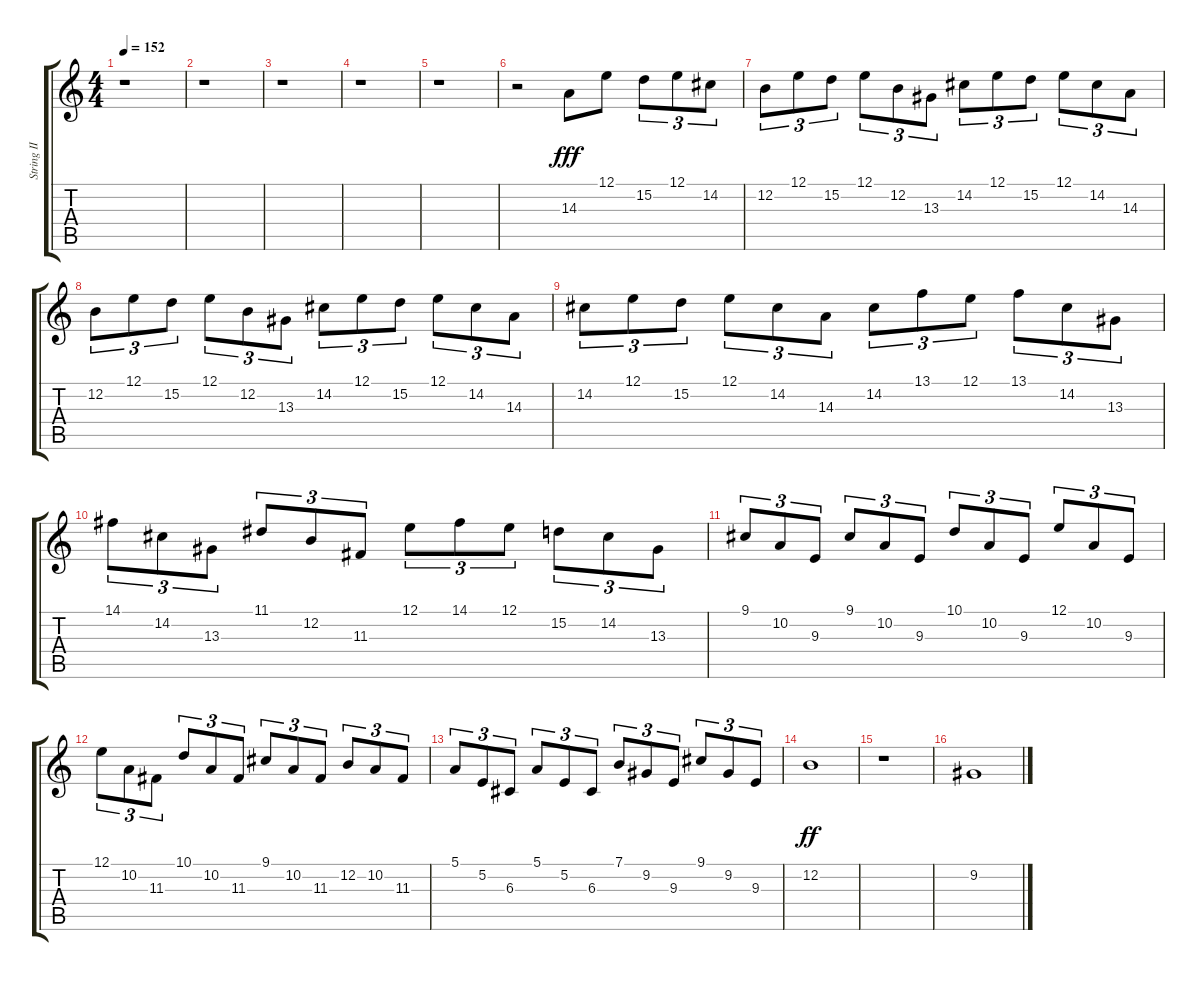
\track ("String II" "String II") {instrument stringensemble2}
\staff {score tabs}
\tuning (E4 B3 G3 D3 A2 E2) {hide}
\ts (4 4)
\tempo 152
\clef g2
\ks c
r.1{dy fff} |
r.1 |
r.1 |
r.1 |
r.1 |
r.2 14.3.8{volume 16 instrument stringensemble2} 12.1.8 15.2.8{tu (3 2)} 12.1.8{tu (3 2)} 14.2.8{tu (3 2)} |
12.2.8{tu (3 2)} 12.1.8{tu (3 2)} 15.2.8{tu (3 2)} 12.1.8{tu (3 2)} 12.2.8{tu (3 2)} 13.3.8{tu (3 2)} 14.2.8{tu (3 2)} 12.1.8{tu (3 2)} 15.2.8{tu (3 2)} 12.1.8{tu (3 2)} 14.2.8{tu (3 2)} 14.3.8{tu (3 2)} |
12.2.8{tu (3 2)} 12.1.8{tu (3 2)} 15.2.8{tu (3 2)} 12.1.8{tu (3 2)} 12.2.8{tu (3 2)} 13.3.8{tu (3 2)} 14.2.8{tu (3 2)} 12.1.8{tu (3 2)} 15.2.8{tu (3 2)} 12.1.8{tu (3 2)} 14.2.8{tu (3 2)} 14.3.8{tu (3 2)} |
14.2.8{tu (3 2)} 12.1.8{tu (3 2)} 15.2.8{tu (3 2)} 12.1.8{tu (3 2)} 14.2.8{tu (3 2)} 14.3.8{tu (3 2)} 14.2.8{tu (3 2)} 13.1.8{tu (3 2)} 12.1.8{tu (3 2)} 13.1.8{tu (3 2)} 14.2.8{tu (3 2)} 13.3.8{tu (3 2)} |
14.1.8{tu (3 2)} 14.2.8{tu (3 2)} 13.3.8{tu (3 2)} 11.1.8{tu (3 2)} 12.2.8{tu (3 2)} 11.3.8{tu (3 2)} 12.1.8{tu (3 2)} 14.1.8{tu (3 2)} 12.1.8{tu (3 2)} 15.2.8{tu (3 2)} 14.2.8{tu (3 2)} 13.3.8{tu (3 2)} |
9.1.8{tu (3 2)} 10.2.8{tu (3 2)} 9.3.8{tu (3 2)} 9.1.8{tu (3 2)} 10.2.8{tu (3 2)} 9.3.8{tu (3 2)} 10.1.8{tu (3 2)} 10.2.8{tu (3 2)} 9.3.8{tu (3 2)} 12.1.8{tu (3 2)} 10.2.8{tu (3 2)} 9.3.8{tu (3 2)} |
12.1.8{tu (3 2)} 10.2.8{tu (3 2)} 11.3.8{tu (3 2)} 10.1.8{tu (3 2)} 10.2.8{tu (3 2)} 11.3.8{tu (3 2)} 9.1.8{tu (3 2)} 10.2.8{tu (3 2)} 11.3.8{tu (3 2)} 12.2.8{tu (3 2)} 10.2.8{tu (3 2)} 11.3.8{tu (3 2)} |
5.1.8{tu (3 2)} 5.2.8{tu (3 2)} 6.3.8{tu (3 2)} 5.1.8{tu (3 2)} 5.2.8{tu (3 2)} 6.3.8{tu (3 2)} 7.1.8{tu (3 2)} 9.2.8{tu (3 2)} 9.3.8{tu (3 2)} 9.1.8{tu (3 2)} 9.2.8{tu (3 2)} 9.3.8{tu (3 2)} |
12.2.1{dy ff} |
r.1 |
9.2.1
